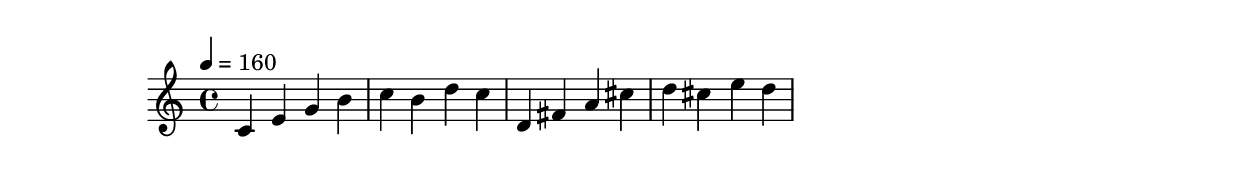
%% Do not edit this file; it is automatically
%% generated from LSR http://lsr.dsi.unimi.it
%% This file is in the public domain.
\version "2.13.10"

\header {
  lsrtags = "staff-notation, midi"

%% Translation of GIT committish: b2d4318d6c53df8469dfa4da09b27c15a374d0ca
  texidoces = "
Para cambiar el tempo en la salida MIDI sin
imprimir nada, hacemos invisible la indicación metronómica:

"

  doctitlees = "Cambiar el tempo sin indicación metronómica"

%% Translation of GIT committish: d96023d8792c8af202c7cb8508010c0d3648899d
  texidocde = "
Um das Tempo für die MIDI-Ausgabe zu ändern, ohne eine Tempoangabe in den
Noten auszugeben, kann die Metronombezeichnung unsichtbar gemacht werden:

"

  doctitlede = "Das Tempo ohne Metronom-Angabe verändern"
%% Translation of GIT committish: d78027a94928ddcdd18fd6534cbe6d719f80b6e6
  texidocfr = "
Vous pouvez indiquer un changement de tempo pour le fichier MIDI sans
pour autant l'imprimer.  Il suffit alors de le rendre invisible aux
interprètes. 

"
  doctitlefr = "Changement de tempo sans indication sur la partition"


  texidoc = "
To change the tempo in MIDI output without printing anything, make the
metronome mark invisible.

"
  doctitle = "Changing the tempo without a metronome mark"
} % begin verbatim

\score {
  \new Staff \relative c' {
    \tempo 4 = 160
    c4 e g b
    c4 b d c
    \set Score.tempoHideNote = ##t
    \tempo 4 = 96
    d,4 fis a cis
    d4 cis e d
  }
  \layout { }
  \midi { }
}
